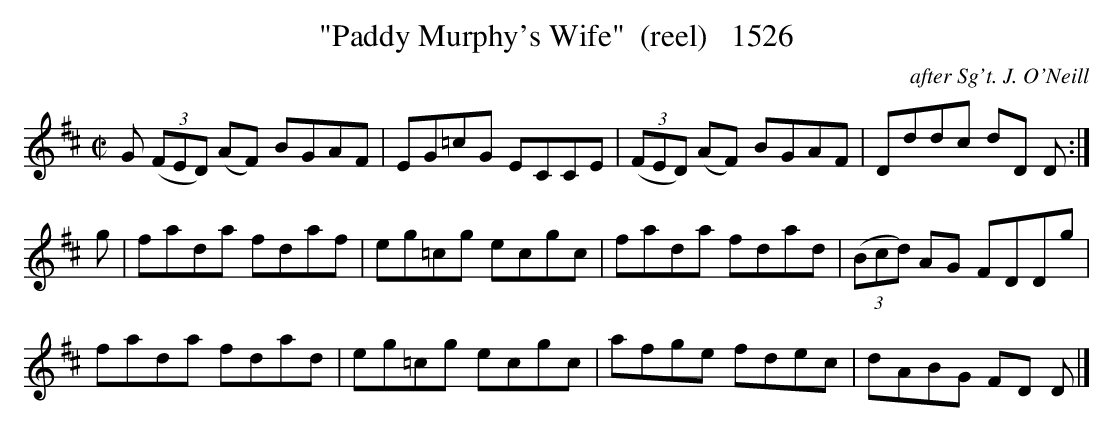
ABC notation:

X:1
T:"Paddy Murphy's Wife"  (reel)   1526
C:after Sg't. J. O'Neill
BRENNAN July 2003 (HTTP://WWW.SOSYOURMOM.COM)
M:C|
L:1/8
K:D
G  (3(FED) (AF) BGAF|EG=cG ECCE| (3(FED) (AF) BGAF|Dddc dD D:|
g|fada fdaf|eg=cg ecgc|fada fdad| (3(Bcd) AG FDDg|
fada fdad|eg=cg ecgc|afge fdec|dABG FD D |]
